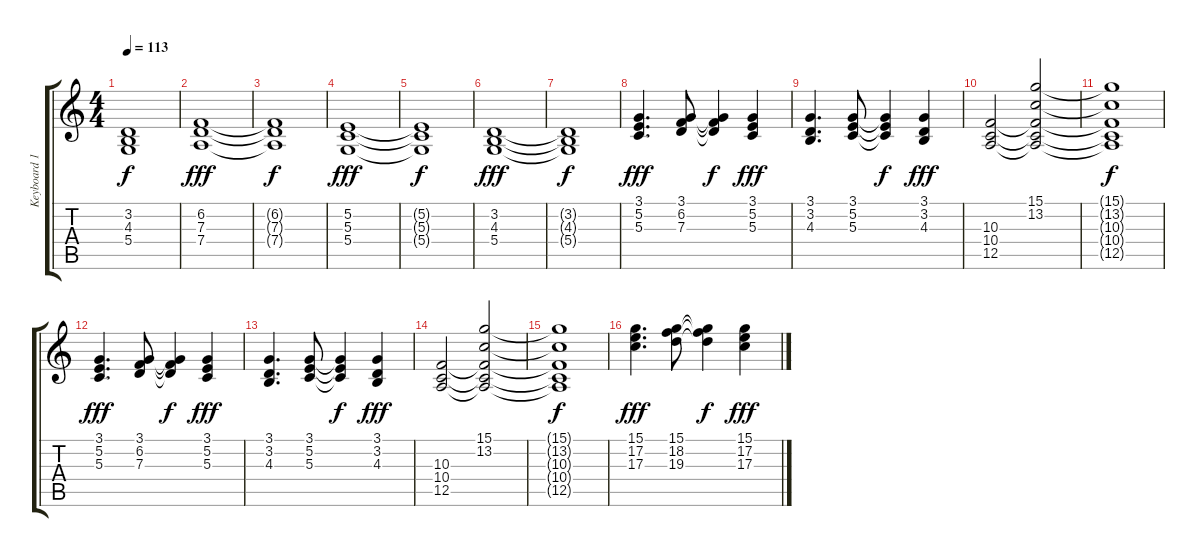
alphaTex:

\track ("Keyboard 1 (Strings)" "Keyboard 1") {instrument synthstrings1}
\staff {score tabs}
\tuning (E4 B3 G3 D3 A2 E2) {hide}
\ts (4 4)
\tempo 113
\clef g2
\ks c
(3.2{t} 4.3{t} 5.4{t}).1{dy f} |
(6.2 7.3 7.4).1{dy fff} |
(6.2{t} 7.3{t} 7.4{t}).1{dy f} |
(5.2 5.3 5.4).1{dy fff} |
(5.2{t} 5.3{t} 5.4{t}).1{dy f} |
(3.2 4.3 5.4).1{dy fff} |
(3.2{t} 4.3{t} 5.4{t}).1{dy f} |
(3.1 5.2 5.3).4{d dy fff} (3.1 6.2 7.3).8 (3.1{t} 6.2{t} 7.3{t}).4{dy f} (3.1 5.2 5.3).4{dy fff} |
(3.1 3.2 4.3).4{d} (3.1 5.2 5.3).8 (3.1{t} 5.2{t} 5.3{t}).4{dy f} (3.1 3.2 4.3).4{dy fff} |
(10.3 10.4 12.5).2 (15.1 13.2 10.3{t} 10.4{t} 12.5{t}).2 |
(15.1{t} 13.2{t} 10.3{t} 10.4{t} 12.5{t}).1{dy f} |
(3.1 5.2 5.3).4{d dy fff} (3.1 6.2 7.3).8 (3.1{t} 6.2{t} 7.3{t}).4{dy f} (3.1 5.2 5.3).4{dy fff} |
(3.1 3.2 4.3).4{d} (3.1 5.2 5.3).8 (3.1{t} 5.2{t} 5.3{t}).4{dy f} (3.1 3.2 4.3).4{dy fff} |
(10.3 10.4 12.5).2 (15.1 13.2 10.3{t} 10.4{t} 12.5{t}).2 |
(15.1{t} 13.2{t} 10.3{t} 10.4{t} 12.5{t}).1{dy f} |
(15.1 17.2 17.3).4{d dy fff} (15.1 18.2 19.3).8 (15.1{t} 18.2{t} 19.3{t}).4{dy f} (15.1 17.2 17.3).4{dy fff}
